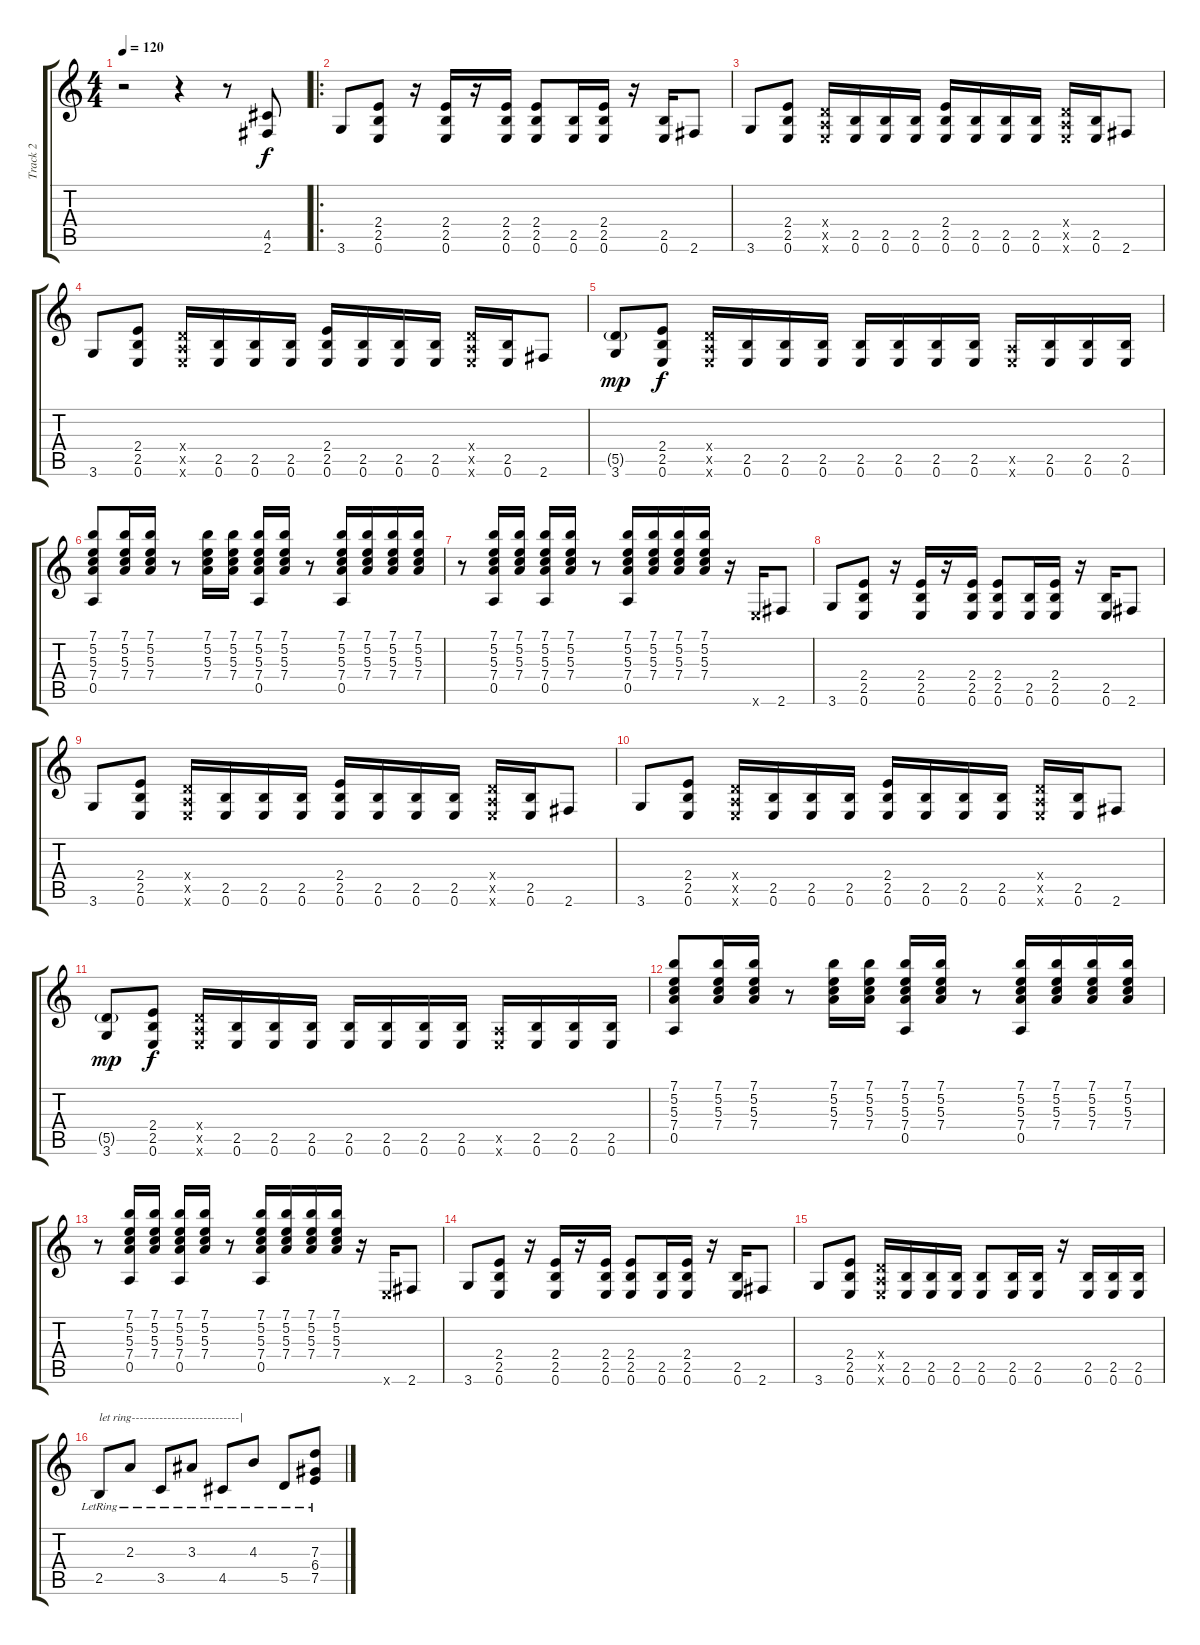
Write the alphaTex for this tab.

\track ("Track 2" "Track 2") {instrument distortionguitar}
\staff {score tabs}
\tuning (E4 B3 G3 D3 A2 E2) {hide}
\ts (4 4)
\tempo 120
\clef g2
\ks c
r.2{dy f instrument distortionguitar} r.4 r.8 (4.5 2.6).8 |
\ro
3.6.8 (2.4 2.5 0.6).8 r.16 (2.4 2.5 0.6).16 r.16 (2.4 2.5 0.6).16 (2.4 2.5 0.6).8 (2.5 0.6).16 (2.4 2.5 0.6).16 r.16 (2.5 0.6).16 2.6.8 |
3.6.8 (2.4 2.5 0.6).8 (0.4{x} 0.5{x} 0.6{x}).16 (2.5 0.6).16 (2.5 0.6).16 (2.5 0.6).16 (2.4 2.5 0.6).16 (2.5 0.6).16 (2.5 0.6).16 (2.5 0.6).16 (0.4{x} 0.5{x} 0.6{x}).16 (2.5 0.6).16 2.6.8 |
3.6.8 (2.4 2.5 0.6).8 (0.4{x} 0.5{x} 0.6{x}).16 (2.5 0.6).16 (2.5 0.6).16 (2.5 0.6).16 (2.4 2.5 0.6).16 (2.5 0.6).16 (2.5 0.6).16 (2.5 0.6).16 (0.4{x} 0.5{x} 0.6{x}).16 (2.5 0.6).16 2.6.8 |
(5.5{g} 3.6).8{dy mp} (2.4 2.5 0.6).8{dy f} (0.4{x} 0.5{x} 0.6{x}).16 (2.5 0.6).16 (2.5 0.6).16 (2.5 0.6).16 (2.5 0.6).16 (2.5 0.6).16 (2.5 0.6).16 (2.5 0.6).16 (0.5{x} 0.6{x}).16 (2.5 0.6).16 (2.5 0.6).16 (2.5 0.6).16 |
(7.1 5.2 5.3 7.4 0.5).8 (7.1 5.2 5.3 7.4).16 (7.1 5.2 5.3 7.4).16 r.8 (7.1 5.2 5.3 7.4).16 (7.1 5.2 5.3 7.4).16 (7.1 5.2 5.3 7.4 0.5).16 (7.1 5.2 5.3 7.4).16 r.8 (7.1 5.2 5.3 7.4 0.5).16 (7.1 5.2 5.3 7.4).16 (7.1 5.2 5.3 7.4).16 (7.1 5.2 5.3 7.4).16 |
r.8 (7.1 5.2 5.3 7.4 0.5).16 (7.1 5.2 5.3 7.4).16 (7.1 5.2 5.3 7.4 0.5).16 (7.1 5.2 5.3 7.4).16 r.8 (7.1 5.2 5.3 7.4 0.5).16 (7.1 5.2 5.3 7.4).16 (7.1 5.2 5.3 7.4).16 (7.1 5.2 5.3 7.4).16 r.16 0.6{x}.16 2.6.8 |
3.6.8 (2.4 2.5 0.6).8 r.16 (2.4 2.5 0.6).16 r.16 (2.4 2.5 0.6).16 (2.4 2.5 0.6).8 (2.5 0.6).16 (2.4 2.5 0.6).16 r.16 (2.5 0.6).16 2.6.8 |
3.6.8 (2.4 2.5 0.6).8 (0.4{x} 0.5{x} 0.6{x}).16 (2.5 0.6).16 (2.5 0.6).16 (2.5 0.6).16 (2.4 2.5 0.6).16 (2.5 0.6).16 (2.5 0.6).16 (2.5 0.6).16 (0.4{x} 0.5{x} 0.6{x}).16 (2.5 0.6).16 2.6.8 |
3.6.8 (2.4 2.5 0.6).8 (0.4{x} 0.5{x} 0.6{x}).16 (2.5 0.6).16 (2.5 0.6).16 (2.5 0.6).16 (2.4 2.5 0.6).16 (2.5 0.6).16 (2.5 0.6).16 (2.5 0.6).16 (0.4{x} 0.5{x} 0.6{x}).16 (2.5 0.6).16 2.6.8 |
(5.5{g} 3.6).8{dy mp} (2.4 2.5 0.6).8{dy f} (0.4{x} 0.5{x} 0.6{x}).16 (2.5 0.6).16 (2.5 0.6).16 (2.5 0.6).16 (2.5 0.6).16 (2.5 0.6).16 (2.5 0.6).16 (2.5 0.6).16 (0.5{x} 0.6{x}).16 (2.5 0.6).16 (2.5 0.6).16 (2.5 0.6).16 |
(7.1 5.2 5.3 7.4 0.5).8 (7.1 5.2 5.3 7.4).16 (7.1 5.2 5.3 7.4).16 r.8 (7.1 5.2 5.3 7.4).16 (7.1 5.2 5.3 7.4).16 (7.1 5.2 5.3 7.4 0.5).16 (7.1 5.2 5.3 7.4).16 r.8 (7.1 5.2 5.3 7.4 0.5).16 (7.1 5.2 5.3 7.4).16 (7.1 5.2 5.3 7.4).16 (7.1 5.2 5.3 7.4).16 |
r.8 (7.1 5.2 5.3 7.4 0.5).16 (7.1 5.2 5.3 7.4).16 (7.1 5.2 5.3 7.4 0.5).16 (7.1 5.2 5.3 7.4).16 r.8 (7.1 5.2 5.3 7.4 0.5).16 (7.1 5.2 5.3 7.4).16 (7.1 5.2 5.3 7.4).16 (7.1 5.2 5.3 7.4).16 r.16 0.6{x}.16 2.6.8 |
3.6.8 (2.4 2.5 0.6).8 r.16 (2.4 2.5 0.6).16 r.16 (2.4 2.5 0.6).16 (2.4 2.5 0.6).8 (2.5 0.6).16 (2.4 2.5 0.6).16 r.16 (2.5 0.6).16 2.6.8 |
3.6.8 (2.4 2.5 0.6).8 (0.4{x} 0.5{x} 0.6{x}).16 (2.5 0.6).16 (2.5 0.6).16 (2.5 0.6).16 (2.5 0.6).8 (2.5 0.6).16 (2.5 0.6).16 r.16 (2.5 0.6).16 (2.5 0.6).16 (2.5 0.6).16 |
2.5{lr}.8{txt "let ring---------------------------|"} 2.3{lr}.8 3.5{lr}.8 3.3{lr}.8 4.5{lr}.8 4.3{lr}.8 5.5{lr}.8 (7.3{lr} 6.4 7.5{lr}).8
